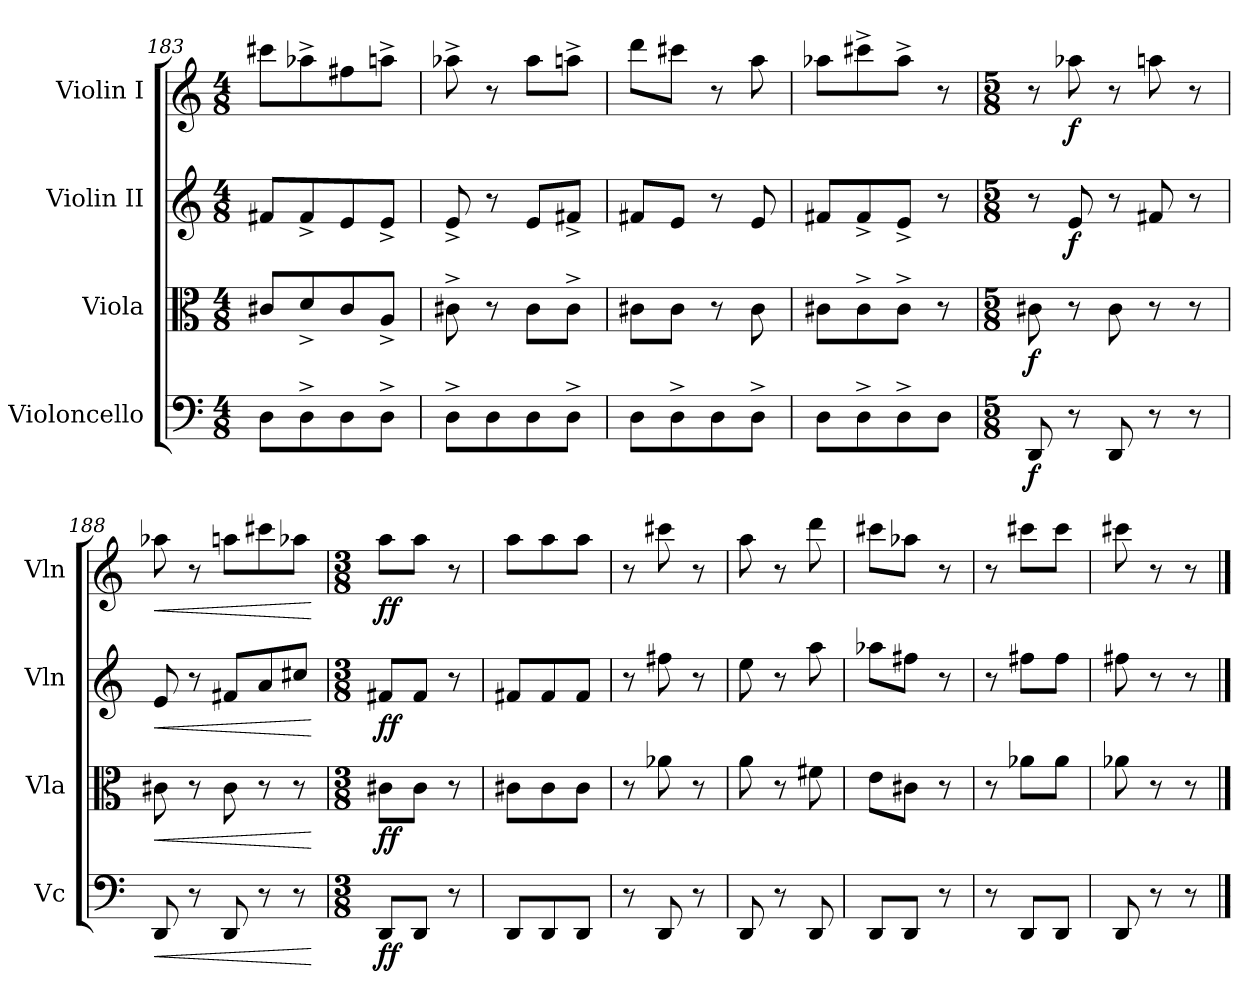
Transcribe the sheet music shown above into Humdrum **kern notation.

**kern	**dynam	**kern	**dynam	**kern	**dynam	**kern	**dynam
*part4	*part4	*part3	*part3	*part2	*part2	*part1	*part1
*staff4	*staff4	*staff3	*staff3	*staff2	*staff2	*staff1	*staff1
*I"Violoncello	*	*I"Viola	*	*I"Violin II	*	*I"Violin I	*
*I'Vc	*	*I'Vla	*	*I'Vln	*	*I'Vln	*
*clefF4	*	*clefC3	*	*clefG2	*	*clefG2	*
*k[]	*	*k[]	*	*k[]	*	*k[]	*
*M4/8	*	*M4/8	*	*M4/8	*	*M4/8	*
=183	=183	=183	=183	=183	=183	=183	=183
8D\L	.	8c#X/L	.	8f#X/L	.	8ccc#X\L	.
8D^\	.	8d^/	.	8f#^/	.	8aa-X^\	.
8D\	.	8c#/	.	8e/	.	8ff#X\	.
8D^\J	.	8A^/J	.	8e^/J	.	8aan^\J	.
!!LO:LB:g=z
=184	=184	=184	=184	=184	=184	=184	=184
8D^\L	.	8c#X^\	.	8e^/	.	8aa-X^\	.
8D\	.	8r	.	8r	.	8r	.
8D\	.	8c#\L	.	8e/L	.	8aa-\L	.
8D^\J	.	8c#^\J	.	8f#X^/J	.	8aan^\J	.
=185	=185	=185	=185	=185	=185	=185	=185
8D\L	.	8c#X\L	.	8f#X/L	.	8ddd\L	.
8D^\	.	8c#\J	.	8e/J	.	8ccc#X\J	.
8D\	.	8r	.	8r	.	8r	.
8D^\J	.	8c#\	.	8e/	.	8aa\	.
=186	=186	=186	=186	=186	=186	=186	=186
8D\L	.	8c#X\L	.	8f#X/L	.	8aa-X\L	.
8D^\	.	8c#^\	.	8f#^/	.	8ccc#X^\	.
8D^\	.	8c#^\J	.	8e^/J	.	8aa-^\J	.
8D\J	.	8r	.	8r	.	8r	.
=187	=187	=187	=187	=187	=187	=187	=187
*M5/8	*	*M5/8	*	*M5/8	*	*M5/8	*
!	!LO:DY:b	!	!LO:DY:b	!	!	!	!
8DD/	f	8c#X\	f	8r	.	8r	.
!	!	!	!	!	!LO:DY:b	!	!LO:DY:b
8r	.	8r	.	8e/	f	8aa-X\	f
8DD/	.	8c#\	.	8r	.	8r	.
8r	.	8r	.	8f#X/	.	8aan\	.
8r	.	8r	.	8r	.	8r	.
=188	=188	=188	=188	=188	=188	=188	=188
!	!LO:HP:b	!	!LO:HP:b	!	!LO:HP:b	!	!LO:HP:b
8DD/	<	8c#X\	<	8e/	<	8aa-X\	<
8r	.	8r	.	8r	.	8r	.
8DD/	.	8c#\	.	8f#X/L	.	8aan\L	.
8r	.	8r	.	8a/	.	8ccc#X\	.
8r	.	8r	.	8cc#X/J	.	8aa-X\J	.
.	[	.	[	.	[	.	[
!!LO:LB:g=z
=189	=189	=189	=189	=189	=189	=189	=189
*M3/8	*	*M3/8	*	*M3/8	*	*M3/8	*
!	!LO:DY:b	!	!LO:DY:b	!	!LO:DY:b	!	!LO:DY:b
8DD/L	ff	8c#X\L	ff	8f#X/L	ff	8aa\L	ff
8DD/J	.	8c#\J	.	8f#/J	.	8aa\J	.
8r	.	8r	.	8r	.	8r	.
=190	=190	=190	=190	=190	=190	=190	=190
8DD/L	.	8c#X\L	.	8f#X/L	.	8aa\L	.
8DD/	.	8c#\	.	8f#/	.	8aa\	.
8DD/J	.	8c#\J	.	8f#/J	.	8aa\J	.
=191	=191	=191	=191	=191	=191	=191	=191
8r	.	8r	.	8r	.	8r	.
8DD/	.	8a-X\	.	8ff#X\	.	8ccc#X\	.
8r	.	8r	.	8r	.	8r	.
=192	=192	=192	=192	=192	=192	=192	=192
8DD/	.	8a\	.	8ee\	.	8aa\	.
8r	.	8r	.	8r	.	8r	.
8DD/	.	8f#X\	.	8aa\	.	8ddd\	.
=193	=193	=193	=193	=193	=193	=193	=193
8DD/L	.	8e\L	.	8aa-X\L	.	8ccc#X\L	.
8DD/J	.	8c#X\J	.	8ff#X\J	.	8aa-X\J	.
8r	.	8r	.	8r	.	8r	.
=194	=194	=194	=194	=194	=194	=194	=194
8r	.	8r	.	8r	.	8r	.
8DD/L	.	8a-X\L	.	8ff#X\L	.	8ccc#X\L	.
8DD/J	.	8a-\J	.	8ff#\J	.	8ccc#\J	.
=195	=195	=195	=195	=195	=195	=195	=195
8DD/	.	8a-X\	.	8ff#X\	.	8ccc#X\	.
8r	.	8r	.	8r	.	8r	.
8r	.	8r	.	8r	.	8r	.
==	==	==	==	==	==	==	==
*-	*-	*-	*-	*-	*-	*-	*-
